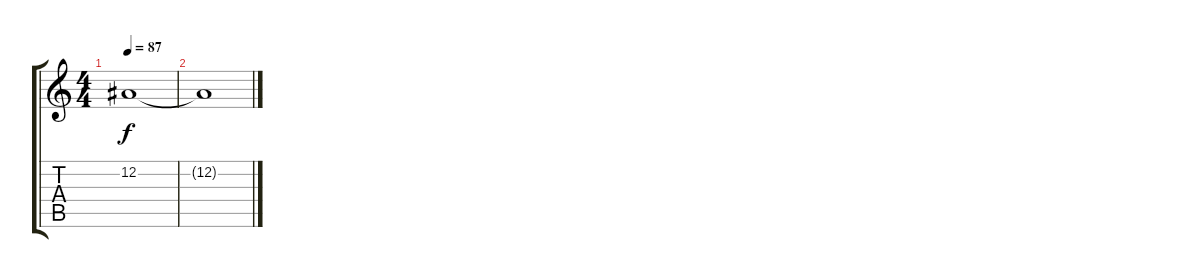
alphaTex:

\track "" {instrument lead3calliope}
\staff {score tabs}
\tuning (Eb4 Bb3 Gb3 Db3 Ab2 Eb2) {hide}
\ts (4 4)
\tempo 87
\clef g2
\ks c
12.2.1{dy f volume 6} |
12.2{t}.1
